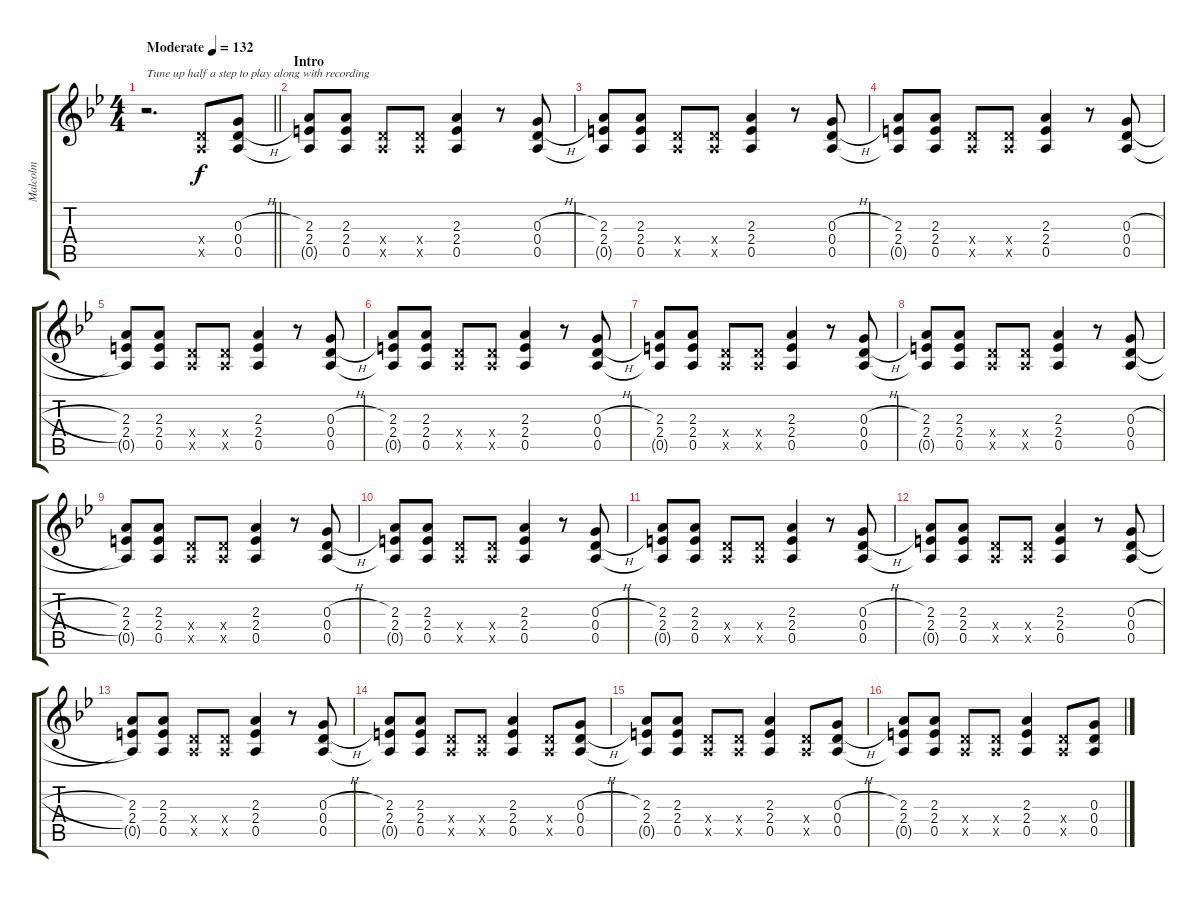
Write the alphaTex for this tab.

\track ("Malcolm" "Malcolm") {instrument overdrivenguitar}
\staff {score tabs}
\tuning (E4 B3 G3 D3 A2 E2) {hide}
\ts (4 4)
\tempo (132 "Moderate")
\clef g2
\barLineRight lightlight
\ks bb
r.2{d txt "Tune up half a step to play along with recording" dy f instrument overdrivenguitar} (0.4{x} 0.5{x}).8 (0.3{h} 0.4{h} 0.5).8 |
\section ("" "Intro")
(2.3 2.4 0.5{t}).8 (2.3 2.4 0.5).8 (0.4{x} 0.5{x}).8 (0.4{x} 0.5{x}).8 (2.3 2.4 0.5).4 r.8 (0.3{h} 0.4{h} 0.5).8 |
(2.3 2.4 0.5{t}).8 (2.3 2.4 0.5).8 (0.4{x} 0.5{x}).8 (0.4{x} 0.5{x}).8 (2.3 2.4 0.5).4 r.8 (0.3{h} 0.4{h} 0.5).8 |
(2.3 2.4 0.5{t}).8 (2.3 2.4 0.5).8 (0.4{x} 0.5{x}).8 (0.4{x} 0.5{x}).8 (2.3 2.4 0.5).4 r.8 (0.3{h} 0.4{h} 0.5).8 |
(2.3 2.4 0.5{t}).8 (2.3 2.4 0.5).8 (0.4{x} 0.5{x}).8 (0.4{x} 0.5{x}).8 (2.3 2.4 0.5).4 r.8 (0.3{h} 0.4{h} 0.5).8 |
(2.3 2.4 0.5{t}).8 (2.3 2.4 0.5).8 (0.4{x} 0.5{x}).8 (0.4{x} 0.5{x}).8 (2.3 2.4 0.5).4 r.8 (0.3{h} 0.4{h} 0.5).8 |
(2.3 2.4 0.5{t}).8 (2.3 2.4 0.5).8 (0.4{x} 0.5{x}).8 (0.4{x} 0.5{x}).8 (2.3 2.4 0.5).4 r.8 (0.3{h} 0.4{h} 0.5).8 |
(2.3 2.4 0.5{t}).8 (2.3 2.4 0.5).8 (0.4{x} 0.5{x}).8 (0.4{x} 0.5{x}).8 (2.3 2.4 0.5).4 r.8 (0.3{h} 0.4{h} 0.5).8 |
(2.3 2.4 0.5{t}).8 (2.3 2.4 0.5).8 (0.4{x} 0.5{x}).8 (0.4{x} 0.5{x}).8 (2.3 2.4 0.5).4 r.8 (0.3{h} 0.4{h} 0.5).8 |
(2.3 2.4 0.5{t}).8 (2.3 2.4 0.5).8 (0.4{x} 0.5{x}).8 (0.4{x} 0.5{x}).8 (2.3 2.4 0.5).4 r.8 (0.3{h} 0.4{h} 0.5).8 |
(2.3 2.4 0.5{t}).8 (2.3 2.4 0.5).8 (0.4{x} 0.5{x}).8 (0.4{x} 0.5{x}).8 (2.3 2.4 0.5).4 r.8 (0.3{h} 0.4{h} 0.5).8 |
(2.3 2.4 0.5{t}).8 (2.3 2.4 0.5).8 (0.4{x} 0.5{x}).8 (0.4{x} 0.5{x}).8 (2.3 2.4 0.5).4 r.8 (0.3{h} 0.4{h} 0.5).8 |
(2.3 2.4 0.5{t}).8 (2.3 2.4 0.5).8 (0.4{x} 0.5{x}).8 (0.4{x} 0.5{x}).8 (2.3 2.4 0.5).4 r.8 (0.3{h} 0.4{h} 0.5).8 |
(2.3 2.4 0.5{t}).8 (2.3 2.4 0.5).8 (0.4{x} 0.5{x}).8 (0.4{x} 0.5{x}).8 (2.3 2.4 0.5).4 (0.4{x} 0.5{x}).8 (0.3{h} 0.4{h} 0.5).8 |
(2.3 2.4 0.5{t}).8 (2.3 2.4 0.5).8 (0.4{x} 0.5{x}).8 (0.4{x} 0.5{x}).8 (2.3 2.4 0.5).4 (0.4{x} 0.5{x}).8 (0.3{h} 0.4{h} 0.5).8 |
(2.3 2.4 0.5{t}).8 (2.3 2.4 0.5).8 (0.4{x} 0.5{x}).8 (0.4{x} 0.5{x}).8 (2.3 2.4 0.5).4 (0.4{x} 0.5{x}).8 (0.3{h} 0.4{h} 0.5).8
